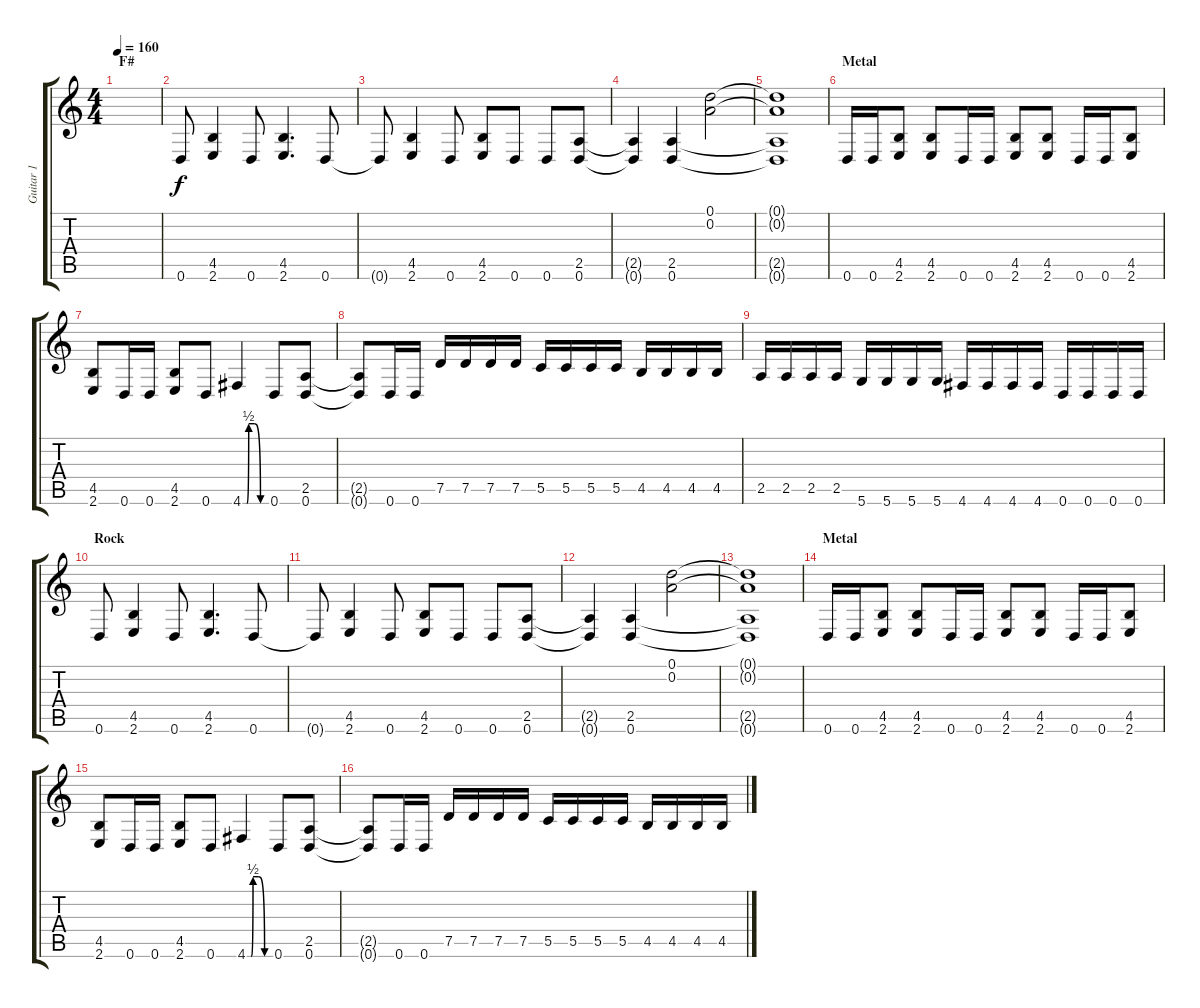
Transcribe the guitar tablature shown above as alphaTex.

\track ("Guitar 1" "Guitar 1") {instrument distortionguitar}
\staff {score tabs}
\tuning (D4 A3 F3 C3 G2 D2) {hide}
\ts (4 4)
\section ("" "F#")
\tempo 160
\clef g2
\ks c
|
0.6.8 (4.5 2.6).4 0.6.8 (4.5 2.6).4{d} 0.6.8 |
0.6{t}.8 (4.5 2.6).4 0.6.8 (4.5 2.6).8 0.6.8 0.6.8 (2.5 0.6).8 |
(2.5{t} 0.6{t}).4 (2.5 0.6).4 (0.1 0.2).2 |
(0.1{t} 0.2{t} 2.5{t} 0.6{t}).1 |
\section ("" "Metal")
0.6.16 0.6.16 (4.5 2.6).8 (4.5 2.6).8 0.6.16 0.6.16 (4.5 2.6).8 (4.5 2.6).8 0.6.16 0.6.16 (4.5 2.6).8 |
(4.5 2.6).8 0.6.16 0.6.16 (4.5 2.6).8 0.6.8 4.6{be (custom 0 0 10 0 15 2 30 2 45 0 60 0)}.4 0.6.8 (2.5 0.6).8 |
(2.5{t} 0.6{t}).8 0.6.16 0.6.16 7.5.16 7.5.16 7.5.16 7.5.16 5.5.16 5.5.16 5.5.16 5.5.16 4.5.16 4.5.16 4.5.16 4.5.16 |
2.5.16 2.5.16 2.5.16 2.5.16 5.6.16 5.6.16 5.6.16 5.6.16 4.6.16 4.6.16 4.6.16 4.6.16 0.6.16 0.6.16 0.6.16 0.6.16 |
\section ("" "Rock")
0.6.8 (4.5 2.6).4 0.6.8 (4.5 2.6).4{d} 0.6.8 |
0.6{t}.8 (4.5 2.6).4 0.6.8 (4.5 2.6).8 0.6.8 0.6.8 (2.5 0.6).8 |
(2.5{t} 0.6{t}).4 (2.5 0.6).4 (0.1 0.2).2 |
(0.1{t} 0.2{t} 2.5{t} 0.6{t}).1 |
\section ("" "Metal")
0.6.16 0.6.16 (4.5 2.6).8 (4.5 2.6).8 0.6.16 0.6.16 (4.5 2.6).8 (4.5 2.6).8 0.6.16 0.6.16 (4.5 2.6).8 |
(4.5 2.6).8 0.6.16 0.6.16 (4.5 2.6).8 0.6.8 4.6{be (custom 0 0 10 0 15 2 30 2 45 0 60 0)}.4 0.6.8 (2.5 0.6).8 |
(2.5{t} 0.6{t}).8 0.6.16 0.6.16 7.5.16 7.5.16 7.5.16 7.5.16 5.5.16 5.5.16 5.5.16 5.5.16 4.5.16 4.5.16 4.5.16 4.5.16
